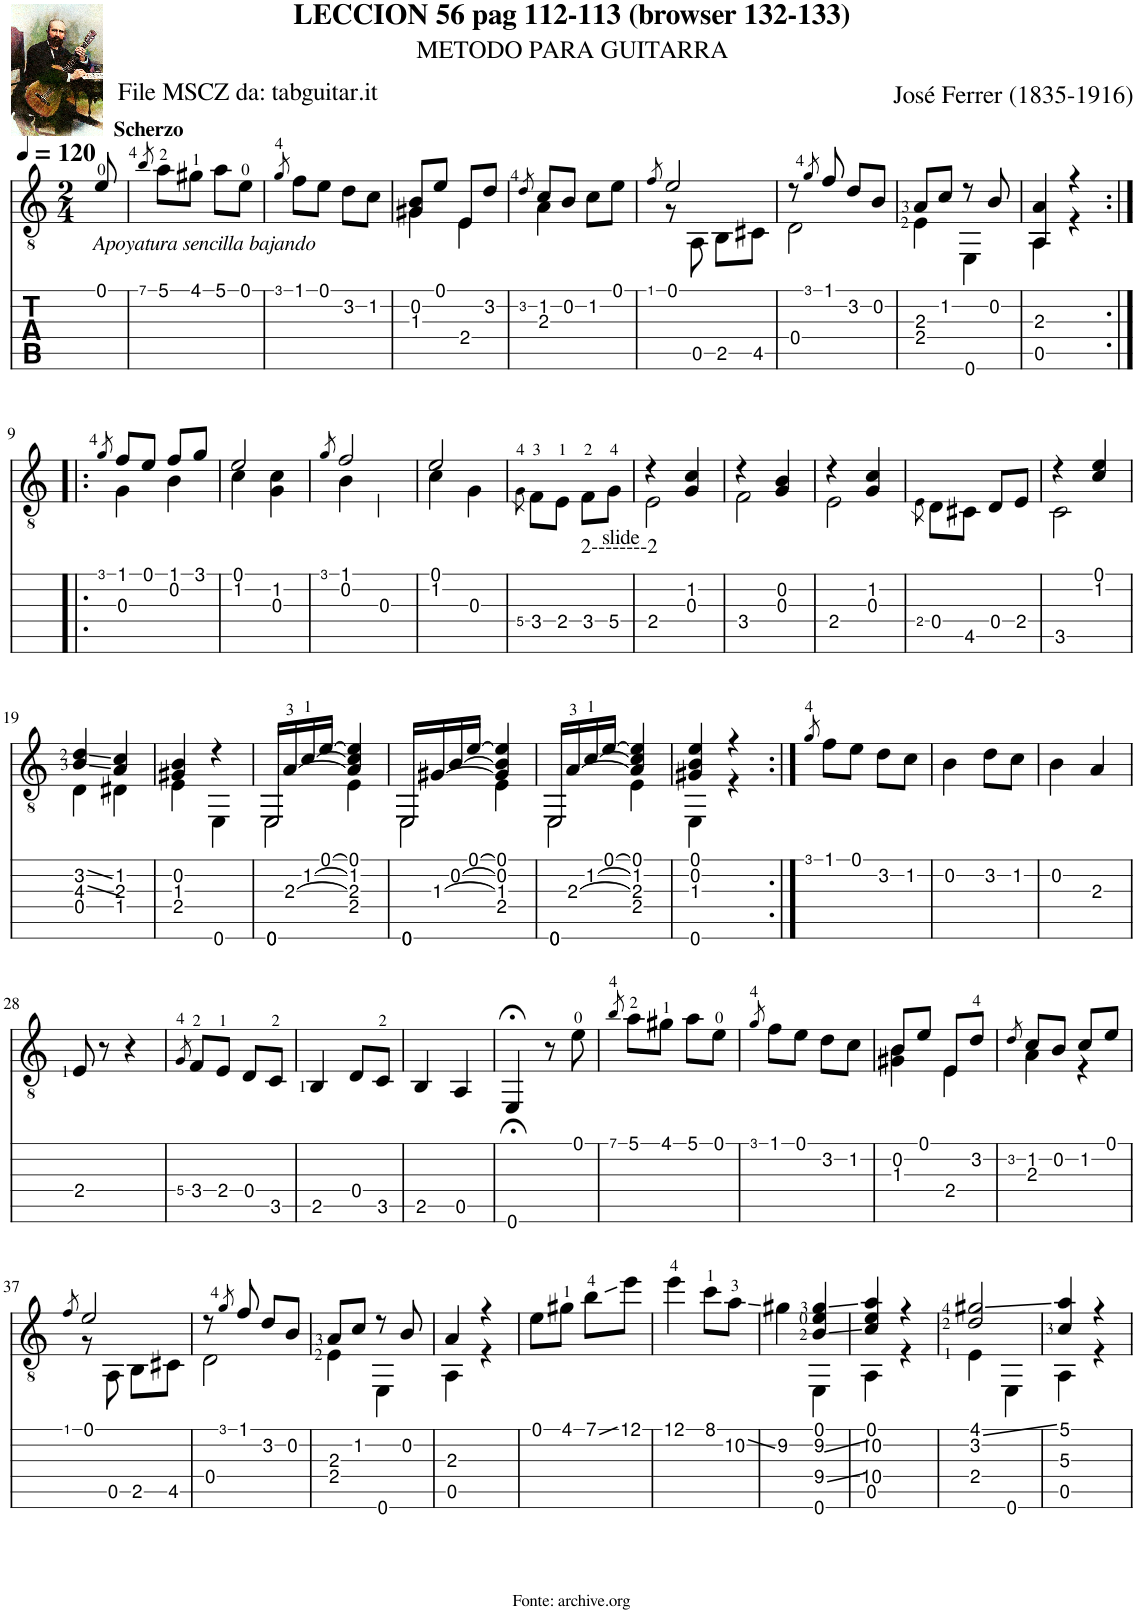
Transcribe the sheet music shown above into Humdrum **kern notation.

**kern	**kern
*part1	*part1
*staff2	*staff1
*I"Guitar	*
*I'Guit.	*
*stria6	*
*	*clefGv2
*k[]	*k[]
*M2/4	*M2/4
*MM120	*MM120
=	=
!	!LO:TX:a:B:t=Scherzo
!	!LO:TX:b:i:t=Apoyatura sencilla bajando
8e	8e/
=1	=1
qb	8qb/
8aL	8a\L
8g#J	8g#X\J
8aL	8a\L
8eJ	8e\J
=2	=2
qg	8qg/
8fL	8f\L
8eJ	8e\J
8dL	8d\L
8cJ	8c\J
=3	=3
*^	*^
8G#\ 8B\L	4G#	8G#X/ 8B/L	4G#\
8eJ	.	8e/J	.
8EL	4E	8E/L	4E\
8dJ	.	8d/J	.
=4	=4	=4	=4
qd	.	8qd/	.
8cL	4A	8c/L	4A\
8BJ	.	8B/J	.
8cL	4ryy	8c\L	4ryy
8eJ	.	8e\J	.
=5	=5	=5	=5
qf	.	8qf/	.
2e	8r	2e/	8r
.	8AA	.	8AA\
.	8BBL	.	8BB\L
.	8C#J	.	8C#X\J
=6	=6	=6	=6
8r	2D	8r	2D\
qg	.	8qg/	.
8f	.	8f/	.
8dL	.	8d/L	.
8BJ	.	8B/J	.
=7	=7	=7	=7
8AL	4E	8A/L	4E\
8cJ	.	8c/J	.
8r	4EE	8r	4EE\
8B	.	8B/	.
=8	=8	=8	=8
4AA 4A	4AA	4AA/ 4A/	4AA\
4r	4r	4r	4r
!!LO:LB:g=z	!!
=9:|!|:	=9:|!|:	=9:|!|:	=9:|!|:
qg	.	8qg/	.
8fL	4G	8f/L	4G\
8eJ	.	8e/J	.
8fL	4B	8f/L	4B\
8gJ	.	8g/J	.
=10	=10	=10	=10
2e	4c	2e/	4c\
.	4G 4c	.	4G\ 4c\
=11	=11	=11	=11
qg	.	8qg/	.
2f	4B	2f/	4B\
.	4G	.	4G\
=12	=12	=12	=12
2e	4c	2e/	4c\
.	4G	.	4G\
*v	*v	*	*
*	*v	*v
=13	=13
qG	8qG\
8FL	8F\L
8EJ	8E\J
!LO:TX:a:t=2--------2	!
8FL	8F\L
!LO:TX:a:t=slide	!
8GJ	8G\J
=14	=14
*^	*^
4r	2E	4r	2E\
4G 4c	.	4G/ 4c/	.
=15	=15	=15	=15
4r	2F	4r	2F\
4G 4B	.	4G/ 4B/	.
=16	=16	=16	=16
4r	2E	4r	2E\
4G 4c	.	4G/ 4c/	.
*v	*v	*	*
*	*v	*v
=17	=17
qE	8qE\
8DL	8D\L
8C#J	8C#X\J
8DL	8D/L
8EJ	8E/J
=18	=18
*^	*^
4r	2C	4r	2C\
4c 4e	.	4c/ 4e/	.
!!LO:LB:g=z	!!
=19	=19	=19	=19
4B 4d	4D	4B/ 4d/	4D\
4A 4c	4D#	4A/ 4c/	4D#X\
=20	=20	=20	=20
4G# 4B	4E	4G#X/ 4B/	4E\
4r	4EE	4r	4EE\
=21	=21	=21	=21
*	*^	*	*
!	!	!	!LO:N:head=open	!
*	*	*	*	*^
16EELL	2EE	4ryy	16EE/LL	2EE\	4ryy
[16AJ	.	.	[16A/	.	.
[16cL	.	.	[16c/	.	.
[16eJJ	.	.	[16e/JJ	.	.
4A] 4c] 4e]	.	4E	4A/] 4c/] 4e/]	.	4E\
=22	=22	=22	=22	=22	=22
!	!	!	!LO:N:head=open	!	!
16EELL	2EE	4ryy	16EE/LL	2EE\	4ryy
[16G#J	.	.	[16G#X/	.	.
[16BL	.	.	[16B/	.	.
[16eJJ	.	.	[16e/JJ	.	.
4G#] 4B] 4e]	.	4E	4G#/] 4B/] 4e/]	.	4E\
=23	=23	=23	=23	=23	=23
!	!	!	!LO:N:head=open	!	!
16EELL	2EE	4ryy	16EE/LL	2EE\	4ryy
[16AJ	.	.	[16A/	.	.
[16cL	.	.	[16c/	.	.
[16eJJ	.	.	[16e/JJ	.	.
4A] 4c] 4e]	.	4E	4A/] 4c/] 4e/]	.	4E\
*	*v	*v	*	*	*
*	*	*	*v	*v
=24	=24	=24	=24
4G# 4B 4e	4EE	4G#X/ 4B/ 4e/	4EE\
4r	4r	4r	4r
*v	*v	*	*
*	*v	*v
=25:|!	=25:|!
qg	8qg/
8fL	8f\L
8eJ	8e\J
8dL	8d\L
8cJ	8c\J
=26	=26
4B	4B\
8dL	8d\L
8cJ	8c\J
=27	=27
4B	4B\
4A	4A/
!!LO:LB:g=z
=28	=28
8E	8E/
8r	8r
4r	4r
=29	=29
qG	8qG/
8FL	8F/L
8EJ	8E/J
8DL	8D/L
8CJ	8C/J
=30	=30
4BB	4BB/
8DL	8D/L
8CJ	8C/J
=31	=31
4BB	4BB/
4AA	4AA/
=32	=32
4EE;<	4EE;</
8r	8r
8e	8e\
=33	=33
qb	8qb/
8aL	8a\L
8g#J	8g#X\J
8aL	8a\L
8eJ	8e\J
=34	=34
qg	8qg/
8fL	8f\L
8eJ	8e\J
8dL	8d\L
8cJ	8c\J
=35	=35
*^	*^
8BL	4B 4G#	8B/L	4G#X\ 4B\
8eJ	.	8e/J	.
8EL	4E	8E/L	4E\
8dJ	.	8d/J	.
=36	=36	=36	=36
qd	.	8qd/	.
8cL	4A	8c/L	4A\
8BJ	.	8B/J	.
8cL	4r	8c/L	4r
8eJ	.	8e/J	.
!!LO:LB:g=z	!!
=37	=37	=37	=37
qf	.	8qf/	.
2e	8r	2e/	8r
.	8AA	.	8AA\
.	8BBL	.	8BB\L
.	8C#J	.	8C#X\J
=38	=38	=38	=38
8r	2D	8r	2D\
qg	.	8qg/	.
8f	.	8f/	.
8dL	.	8d/L	.
8BJ	.	8B/J	.
=39	=39	=39	=39
8AL	4E	8A/L	4E\
8cJ	.	8c/J	.
8r	4EE	8r	4EE\
8B	.	8B/	.
=40	=40	=40	=40
4A	4AA	4A/	4AA\
4r	4r	4r	4r
*v	*v	*	*
*	*v	*v
=41	=41
8eL	8e\L
8g#J	8g#X\J
8bL	8b\L
8eeJ	8ee\J
=42	=42
4ee	4ee\
8ccL	8cc\L
8aJ	8a\J
=43	=43
*^	*^
4g#	4ryy	4g#X\	4ryy
4B 4g# 4e	4EE	4B/ 4e/ 4g#/	4EE\
=44	=44	=44	=44
4c 4a 4e	4AA	4c/ 4e/ 4a/	4AA\
4r	4r	4r	4r
=45	=45	=45	=45
2d 2g#	4E	2d/ 2g#X/	4E\
.	4EE	.	4EE\
=46	=46	=46	=46
4c 4a	4AA	4c/ 4a/	4AA\
4r	4r	4r	4r
*v	*v	*	*
*	*v	*v
=	=
*-	*-
